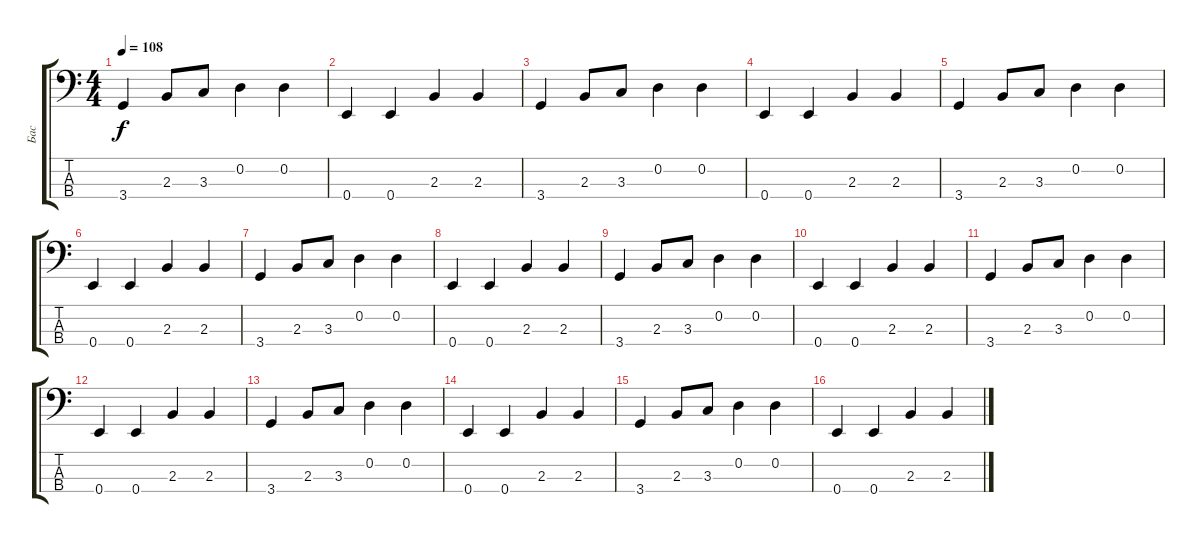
\track ("Бас" "Бас") {instrument electricbassfinger}
\staff {score tabs}
\tuning (G2 D2 A1 E1) {hide}
\ts (4 4)
\tempo 108
\clef f4
\ks c
3.4.4{dy f} 2.3.8 3.3.8 0.2.4 0.2.4 |
0.4.4 0.4.4 2.3.4 2.3.4 |
3.4.4 2.3.8 3.3.8 0.2.4 0.2.4 |
0.4.4 0.4.4 2.3.4 2.3.4 |
3.4.4 2.3.8 3.3.8 0.2.4 0.2.4 |
0.4.4 0.4.4 2.3.4 2.3.4 |
3.4.4 2.3.8 3.3.8 0.2.4 0.2.4 |
0.4.4 0.4.4 2.3.4 2.3.4 |
3.4.4 2.3.8 3.3.8 0.2.4 0.2.4 |
0.4.4 0.4.4 2.3.4 2.3.4 |
3.4.4 2.3.8 3.3.8 0.2.4 0.2.4 |
0.4.4 0.4.4 2.3.4 2.3.4 |
3.4.4 2.3.8 3.3.8 0.2.4 0.2.4 |
0.4.4 0.4.4 2.3.4 2.3.4 |
3.4.4 2.3.8 3.3.8 0.2.4 0.2.4 |
0.4.4 0.4.4 2.3.4 2.3.4
